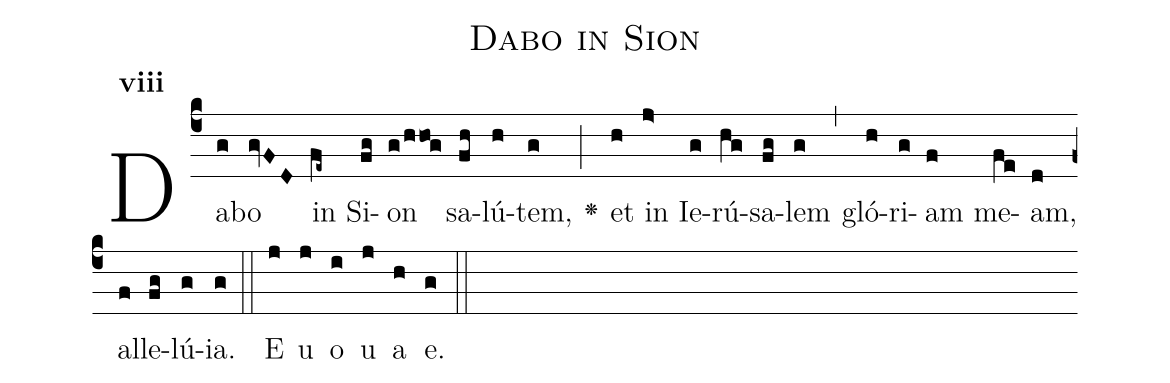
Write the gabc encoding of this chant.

name:Dabo in Sion;
office-part:Antiphona;
mode:8;
%%
initial-style: 1;
name: Dabo in Sion
book: Antiphonae & Responsoria/Tomus I, p. 39;
occasion: Hebdomada III Adventus Dominica;
office-part: Laudes Ant 3;
user-notes: ;
commentary: ;
annotation: 8g;
centering-scheme: english;
fontsize: 12;
font: OFLSortsMillGoudy;
height: 11;
width: 4.5;
%%
(c4)Da(g)bo(gvFD) in(fe~) Si(fg)on(g/hhog) sa(fh)lú(h)tem,(g) <v>\greheightstar</v>(;) et(h) in(j>) Ie(g)rú(hg)sa(fg)lem(g) (,) gló(h)ri(g)am(f) me(fe)am,(d) al(f)le(fg)lú(g)ia.(g) (::)
E(j) u(j) o(i) u(j) a(h) e.(g) (::)
